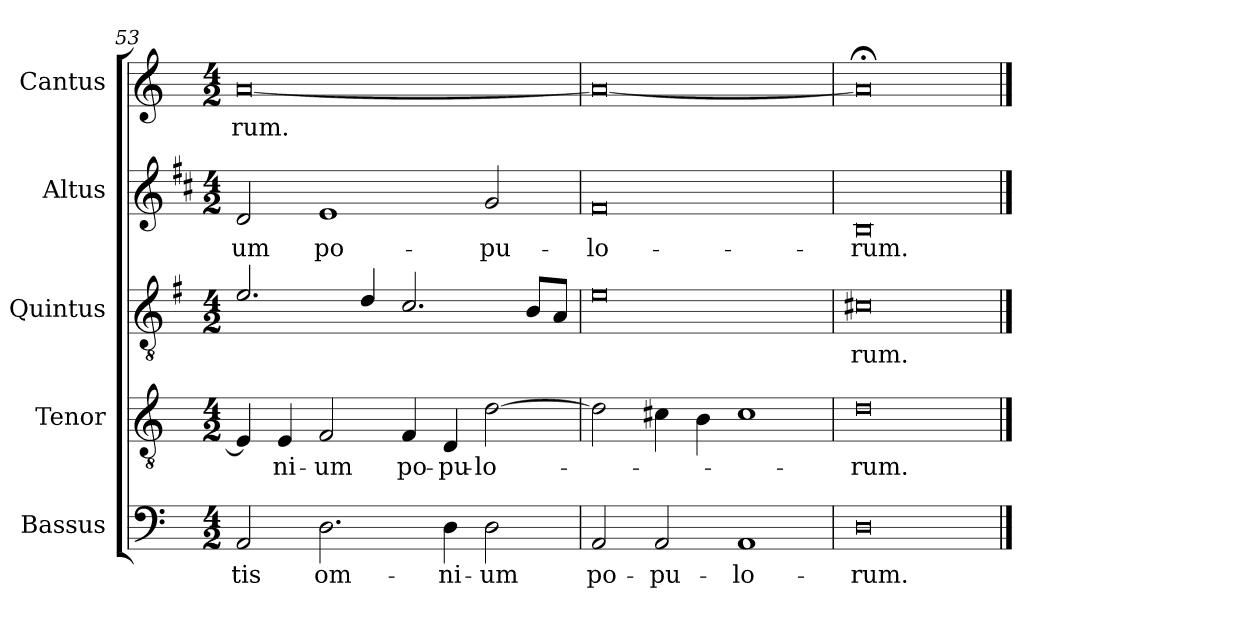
**kern	**text	**kern	**text	**kern	**text	**kern	**text	**kern	**text
*part5	*part5	*part4	*part4	*part3	*part3	*part2	*part2	*part1	*part1
*staff5	*staff5	*staff4	*staff4	*staff3	*staff3	*staff2	*staff2	*staff1	*staff1
*I"Bassus	*	*I"Tenor	*	*I"Quintus	*	*I"Altus	*	*I"Cantus	*
*I'B	*	*I'T	*	*	*	*I'A	*	*I'C	*
*clefF4	*	*clefGv2	*	*clefGv2	*	*clefG2	*	*clefG2	*
*	*	*	*	*ITrd4c7	*	*ITrd1c2	*	*	*
*k[]	*	*k[]	*	*k[]	*	*k[]	*	*k[]	*
*C:	*	*C:	*	*C:	*	*C:	*	*C:	*
*M4/2	*	*M4/2	*	*M4/2	*	*M4/2	*	*M4/2	*
=53	=53	=53	=53	=53	=53	=53	=53	=53	=53
!	!LO:LY:b	!	!	!	!	!	!LO:LY:b	!	!LO:LY:b
2AA/	-tis	4E/]	.	2.A/	.	2c/	-um	[0a	-rum.
!	!	!	!LO:LY:b	!	!	!	!	!	!
.	.	4E/	-ni-	.	.	.	.	.	.
!	!LO:LY:b	!	!LO:LY:b	!	!	!	!LO:LY:b	!	!
2.D\	om-	2F/	-um	.	.	1d	po-	.	.
.	.	.	.	4G/	.	.	.	.	.
!	!	!	!LO:LY:b	!	!	!	!	!	!
.	.	4F/	po-	2.F/	.	.	.	.	.
!	!LO:LY:b	!	!LO:LY:b	!	!	!	!	!	!
4D\	-ni-	4D/	-pu-	.	.	.	.	.	.
!	!LO:LY:b	!	!LO:LY:b	!	!	!	!LO:LY:b	!	!
2D\	-um	[2d\	-lo-	.	.	2f/	-pu-	.	.
.	.	.	.	8E/L	.	.	.	.	.
.	.	.	.	8D/J	.	.	.	.	.
=54	=54	=54	=54	=54	=54	=54	=54	=54	=54
!	!LO:LY:b	!	!	!	!	!	!LO:LY:b	!	!
2AA/	po-	2d\]	.	0A	.	0e	-lo-	0a_	.
!	!LO:LY:b	!	!	!	!	!	!	!	!
2AA/	-pu-	4c#X\	.	.	.	.	.	.	.
.	.	4B\	.	.	.	.	.	.	.
!	!LO:LY:b	!	!	!	!	!	!	!	!
1AA	-lo-	1c#	.	.	.	.	.	.	.
=55	=55	=55	=55	=55	=55	=55	=55	=55	=55
!	!LO:LY:b	!	!LO:LY:b	!	!LO:LY:b	!	!LO:LY:b	!	!
0D	-rum.	0d	-rum.	0F#X	-rum.	0A	-rum.	0a;<]	.
==	==	==	==	==	==	==	==	==	==
*-	*-	*-	*-	*-	*-	*-	*-	*-	*-
